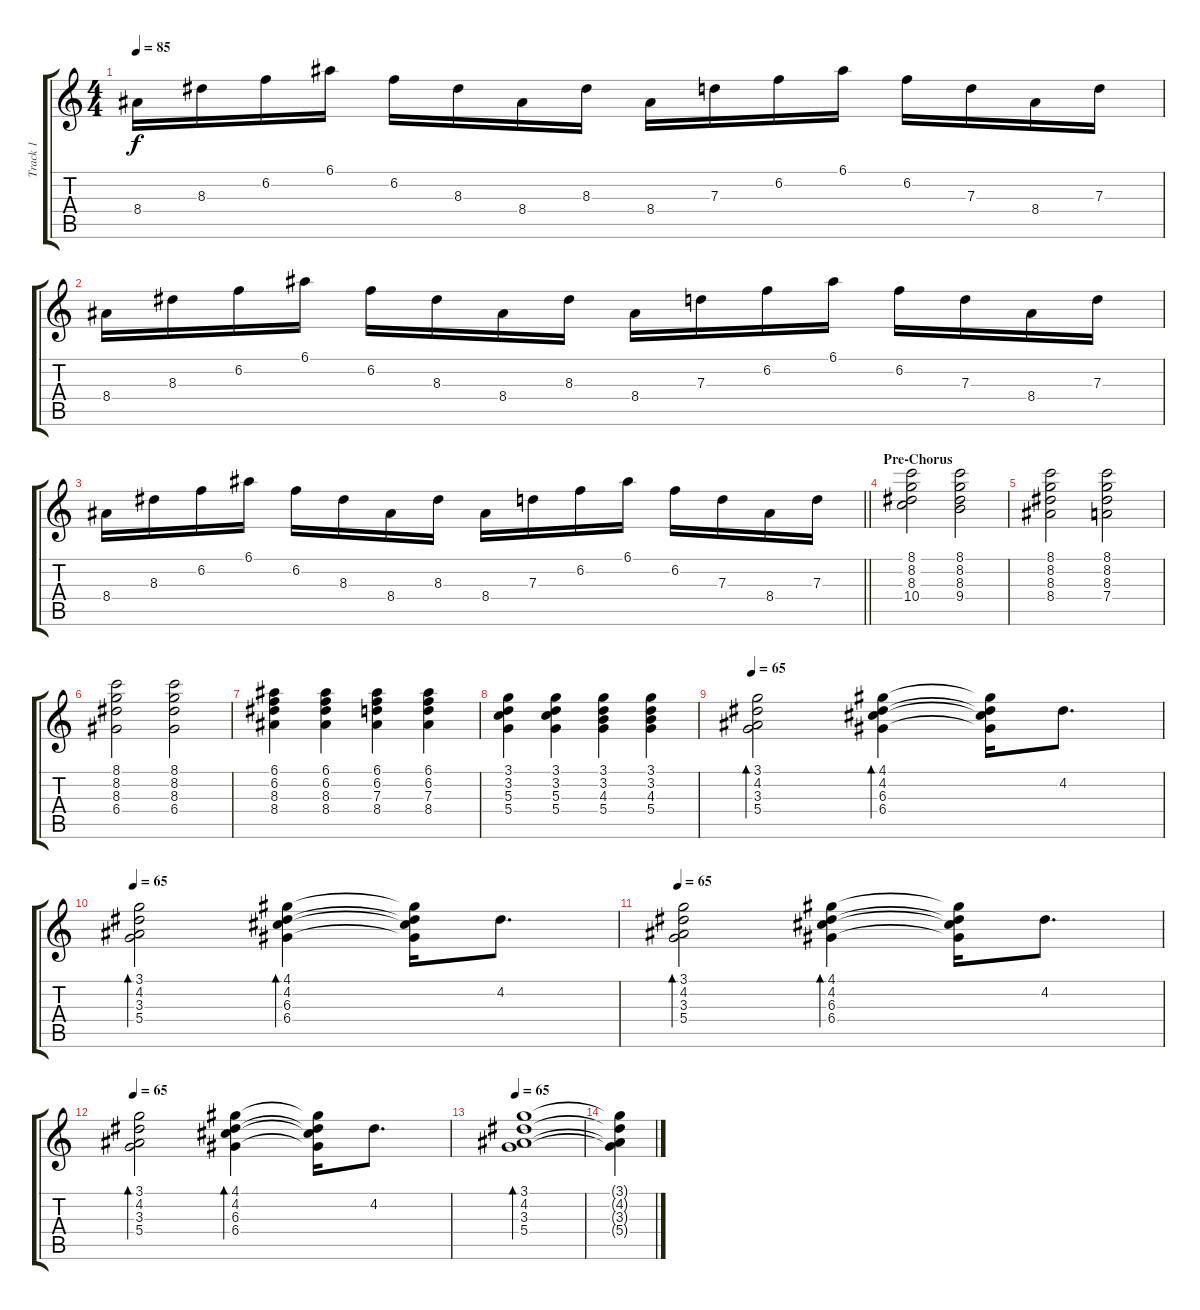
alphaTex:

\track ("Track 1" "Track 1") {instrument acousticguitarsteel}
\staff {score tabs}
\tuning (E4 B3 G3 D3 A2 E2) {hide}
\ts (4 4)
\tempo 85
\clef g2
\ks c
8.4.16{dy f} 8.3.16 6.2.16 6.1.16 6.2.16 8.3.16 8.4.16 8.3.16 8.4.16 7.3.16 6.2.16 6.1.16 6.2.16 7.3.16 8.4.16 7.3.16 |
8.4.16 8.3.16 6.2.16 6.1.16 6.2.16 8.3.16 8.4.16 8.3.16 8.4.16 7.3.16 6.2.16 6.1.16 6.2.16 7.3.16 8.4.16 7.3.16 |
\barLineRight lightlight
8.4.16 8.3.16 6.2.16 6.1.16 6.2.16 8.3.16 8.4.16 8.3.16 8.4.16 7.3.16 6.2.16 6.1.16 6.2.16 7.3.16 8.4.16 7.3.16 |
\section ("" "Pre-Chorus")
(8.1 8.2 8.3 10.4).2 (8.1 8.2 8.3 9.4).2 |
(8.1 8.2 8.3 8.4).2 (8.1 8.2 8.3 7.4).2 |
(8.1 8.2 8.3 6.4).2 (8.1 8.2 8.3 6.4).2 |
(6.1 6.2 8.3 8.4).4 (6.1 6.2 8.3 8.4).4 (6.1 6.2 7.3 8.4).4 (6.1 6.2 7.3 8.4).4 |
(3.1 3.2 5.3 5.4).4 (3.1 3.2 5.3 5.4).4 (3.1 3.2 4.3 5.4).4 (3.1 3.2 4.3 5.4).4 |
\tempo 65
(3.1 4.2 3.3 5.4).2{bd 240} (4.1 4.2 6.3 6.4).4{bd 240} (4.1{t} 4.2{t} 6.3{t} 6.4{t}).16 4.2.8{d} |
\tempo 65
(3.1 4.2 3.3 5.4).2{bd 240} (4.1 4.2 6.3 6.4).4{bd 240} (4.1{t} 4.2{t} 6.3{t} 6.4{t}).16 4.2.8{d} |
\tempo 65
(3.1 4.2 3.3 5.4).2{bd 240} (4.1 4.2 6.3 6.4).4{bd 240} (4.1{t} 4.2{t} 6.3{t} 6.4{t}).16 4.2.8{d} |
\tempo 65
(3.1 4.2 3.3 5.4).2{bd 240} (4.1 4.2 6.3 6.4).4{bd 240} (4.1{t} 4.2{t} 6.3{t} 6.4{t}).16 4.2.8{d} |
\tempo 65
(3.1 4.2 3.3 5.4).1{bd 240} |
(3.1{t} 4.2{t} 3.3{t} 5.4{t}).4
